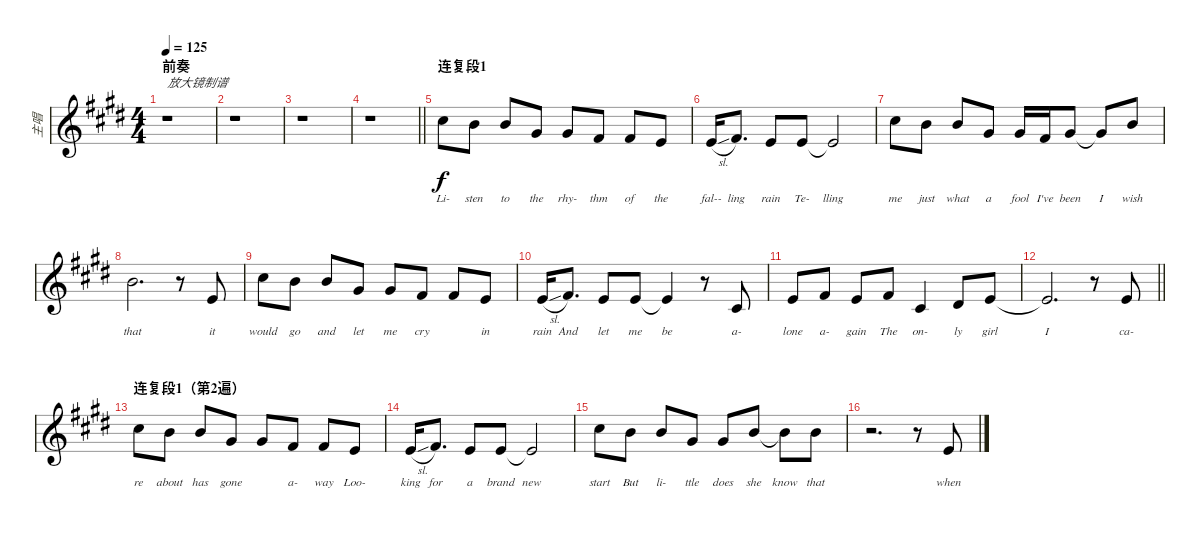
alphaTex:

\track ("主唱" "主唱") {instrument altosax}
\staff {score}
\tuning (E4 B3 G3 D3 A2 E2) {hide}
\ts (4 4)
\section ("" "前奏")
\tempo 125
\clef g2
\ks e
r.1{txt "放大镜制谱" dy f instrument altosax} |
r.1 |
r.1 |
\barLineRight lightlight
r.1 |
\section ("" "连复段1")
9.1.8{lyrics (0 "Li-") lyrics (1 "") lyrics (2 "") lyrics (3 "") lyrics (4 "")} 7.1.8{lyrics (0 "sten") lyrics (1 "") lyrics (2 "") lyrics (3 "") lyrics (4 "")} 7.1.8{lyrics (0 "to") lyrics (1 "") lyrics (2 "") lyrics (3 "") lyrics (4 "")} 4.1.8{lyrics (0 "the") lyrics (1 "") lyrics (2 "") lyrics (3 "") lyrics (4 "")} 4.1.8{lyrics (0 "rhy-") lyrics (1 "") lyrics (2 "") lyrics (3 "") lyrics (4 "")} 2.1.8{lyrics (0 "thm") lyrics (1 "") lyrics (2 "") lyrics (3 "") lyrics (4 "")} 2.1.8{lyrics (0 "of") lyrics (1 "") lyrics (2 "") lyrics (3 "") lyrics (4 "")} 0.1.8{lyrics (0 "the") lyrics (1 "") lyrics (2 "") lyrics (3 "") lyrics (4 "")} |
0.1{sl}.16{lyrics (0 "fal--") lyrics (1 "") lyrics (2 "") lyrics (3 "") lyrics (4 "")} 2.1.8{d lyrics (0 "ling") lyrics (1 "") lyrics (2 "") lyrics (3 "") lyrics (4 "")} 0.1.8{lyrics (0 "rain") lyrics (1 "") lyrics (2 "") lyrics (3 "") lyrics (4 "")} 0.1.8{lyrics (0 "Te-") lyrics (1 "") lyrics (2 "") lyrics (3 "") lyrics (4 "")} 0.1{t}.2{lyrics (0 "lling") lyrics (1 "") lyrics (2 "") lyrics (3 "") lyrics (4 "")} |
9.1.8{lyrics (0 "me") lyrics (1 "") lyrics (2 "") lyrics (3 "") lyrics (4 "")} 7.1.8{lyrics (0 "just") lyrics (1 "") lyrics (2 "") lyrics (3 "") lyrics (4 "")} 7.1.8{lyrics (0 "what") lyrics (1 "") lyrics (2 "") lyrics (3 "") lyrics (4 "")} 4.1.8{lyrics (0 "a") lyrics (1 "") lyrics (2 "") lyrics (3 "") lyrics (4 "")} 4.1.16{lyrics (0 "fool") lyrics (1 "") lyrics (2 "") lyrics (3 "") lyrics (4 "")} 2.1.16{lyrics (0 "I've") lyrics (1 "") lyrics (2 "") lyrics (3 "") lyrics (4 "")} 4.1.8{lyrics (0 "been") lyrics (1 "") lyrics (2 "") lyrics (3 "") lyrics (4 "")} 4.1{t}.8{lyrics (0 "I") lyrics (1 "") lyrics (2 "") lyrics (3 "") lyrics (4 "")} 7.1.8{lyrics (0 "wish") lyrics (1 "") lyrics (2 "") lyrics (3 "") lyrics (4 "")} |
7.1.2{d lyrics (0 "that") lyrics (1 "") lyrics (2 "") lyrics (3 "") lyrics (4 "")} r.8 0.1.8{lyrics (0 "it") lyrics (1 "") lyrics (2 "") lyrics (3 "") lyrics (4 "")} |
9.1.8{lyrics (0 "would") lyrics (1 "") lyrics (2 "") lyrics (3 "") lyrics (4 "")} 7.1.8{lyrics (0 "go") lyrics (1 "") lyrics (2 "") lyrics (3 "") lyrics (4 "")} 7.1.8{lyrics (0 "and") lyrics (1 "") lyrics (2 "") lyrics (3 "") lyrics (4 "")} 4.1.8{lyrics (0 "let") lyrics (1 "") lyrics (2 "") lyrics (3 "") lyrics (4 "")} 4.1.8{lyrics (0 "me") lyrics (1 "") lyrics (2 "") lyrics (3 "") lyrics (4 "")} 2.1.8{lyrics (0 "cry") lyrics (1 "") lyrics (2 "") lyrics (3 "") lyrics (4 "")} 2.1.8{lyrics (0 "") lyrics (1 "") lyrics (2 "") lyrics (3 "") lyrics (4 "")} 0.1.8{lyrics (0 "in") lyrics (1 "") lyrics (2 "") lyrics (3 "") lyrics (4 "")} |
0.1{sl}.16{lyrics (0 "rain") lyrics (1 "") lyrics (2 "") lyrics (3 "") lyrics (4 "")} 2.1.8{d lyrics (0 "And") lyrics (1 "") lyrics (2 "") lyrics (3 "") lyrics (4 "")} 0.1.8{lyrics (0 "let") lyrics (1 "") lyrics (2 "") lyrics (3 "") lyrics (4 "")} 0.1.8{lyrics (0 "me") lyrics (1 "") lyrics (2 "") lyrics (3 "") lyrics (4 "")} 0.1{t}.4{lyrics (0 "be") lyrics (1 "") lyrics (2 "") lyrics (3 "") lyrics (4 "")} r.8 2.2.8{lyrics (0 "a-") lyrics (1 "") lyrics (2 "") lyrics (3 "") lyrics (4 "")} |
0.1.8{lyrics (0 "lone") lyrics (1 "") lyrics (2 "") lyrics (3 "") lyrics (4 "")} 2.1.8{lyrics (0 "a-") lyrics (1 "") lyrics (2 "") lyrics (3 "") lyrics (4 "")} 0.1.8{lyrics (0 "gain") lyrics (1 "") lyrics (2 "") lyrics (3 "") lyrics (4 "")} 2.1.8{lyrics (0 "The") lyrics (1 "") lyrics (2 "") lyrics (3 "") lyrics (4 "")} 2.2.4{lyrics (0 "on-") lyrics (1 "") lyrics (2 "") lyrics (3 "") lyrics (4 "")} 4.2.8{lyrics (0 "ly") lyrics (1 "") lyrics (2 "") lyrics (3 "") lyrics (4 "")} 0.1.8{lyrics (0 "girl") lyrics (1 "") lyrics (2 "") lyrics (3 "") lyrics (4 "")} |
\barLineRight lightlight
0.1{t}.2{d lyrics (0 "I") lyrics (1 "") lyrics (2 "") lyrics (3 "") lyrics (4 "")} r.8 0.1.8{lyrics (0 "ca-") lyrics (1 "") lyrics (2 "") lyrics (3 "") lyrics (4 "")} |
\section ("" "连复段1（第2遍）")
9.1.8{lyrics (0 "re") lyrics (1 "") lyrics (2 "") lyrics (3 "") lyrics (4 "")} 7.1.8{lyrics (0 "about") lyrics (1 "") lyrics (2 "") lyrics (3 "") lyrics (4 "")} 7.1.8{lyrics (0 "has") lyrics (1 "") lyrics (2 "") lyrics (3 "") lyrics (4 "")} 4.1.8{lyrics (0 "gone") lyrics (1 "") lyrics (2 "") lyrics (3 "") lyrics (4 "")} 4.1.8{lyrics (0 "") lyrics (1 "") lyrics (2 "") lyrics (3 "") lyrics (4 "")} 2.1.8{lyrics (0 "a-") lyrics (1 "") lyrics (2 "") lyrics (3 "") lyrics (4 "")} 2.1.8{lyrics (0 "way") lyrics (1 "") lyrics (2 "") lyrics (3 "") lyrics (4 "")} 0.1.8{lyrics (0 "Loo-") lyrics (1 "") lyrics (2 "") lyrics (3 "") lyrics (4 "")} |
0.1{sl}.16{lyrics (0 "king") lyrics (1 "") lyrics (2 "") lyrics (3 "") lyrics (4 "")} 2.1.8{d lyrics (0 "for") lyrics (1 "") lyrics (2 "") lyrics (3 "") lyrics (4 "")} 0.1.8{lyrics (0 "a") lyrics (1 "") lyrics (2 "") lyrics (3 "") lyrics (4 "")} 0.1.8{lyrics (0 "brand") lyrics (1 "") lyrics (2 "") lyrics (3 "") lyrics (4 "")} 0.1{t}.2{lyrics (0 "new") lyrics (1 "") lyrics (2 "") lyrics (3 "") lyrics (4 "")} |
9.1.8{lyrics (0 "start") lyrics (1 "") lyrics (2 "") lyrics (3 "") lyrics (4 "")} 7.1.8{lyrics (0 "But") lyrics (1 "") lyrics (2 "") lyrics (3 "") lyrics (4 "")} 7.1.8{lyrics (0 "li-") lyrics (1 "") lyrics (2 "") lyrics (3 "") lyrics (4 "")} 4.1.8{lyrics (0 "ttle") lyrics (1 "") lyrics (2 "") lyrics (3 "") lyrics (4 "")} 4.1.8{lyrics (0 "does") lyrics (1 "") lyrics (2 "") lyrics (3 "") lyrics (4 "")} 7.1.8{lyrics (0 "she") lyrics (1 "") lyrics (2 "") lyrics (3 "") lyrics (4 "")} 7.1{t}.8{lyrics (0 "know") lyrics (1 "") lyrics (2 "") lyrics (3 "") lyrics (4 "")} 7.1.8{lyrics (0 "that") lyrics (1 "") lyrics (2 "") lyrics (3 "") lyrics (4 "")} |
r.2{d} r.8 0.1.8{lyrics (0 "when") lyrics (1 "") lyrics (2 "") lyrics (3 "") lyrics (4 "")}
